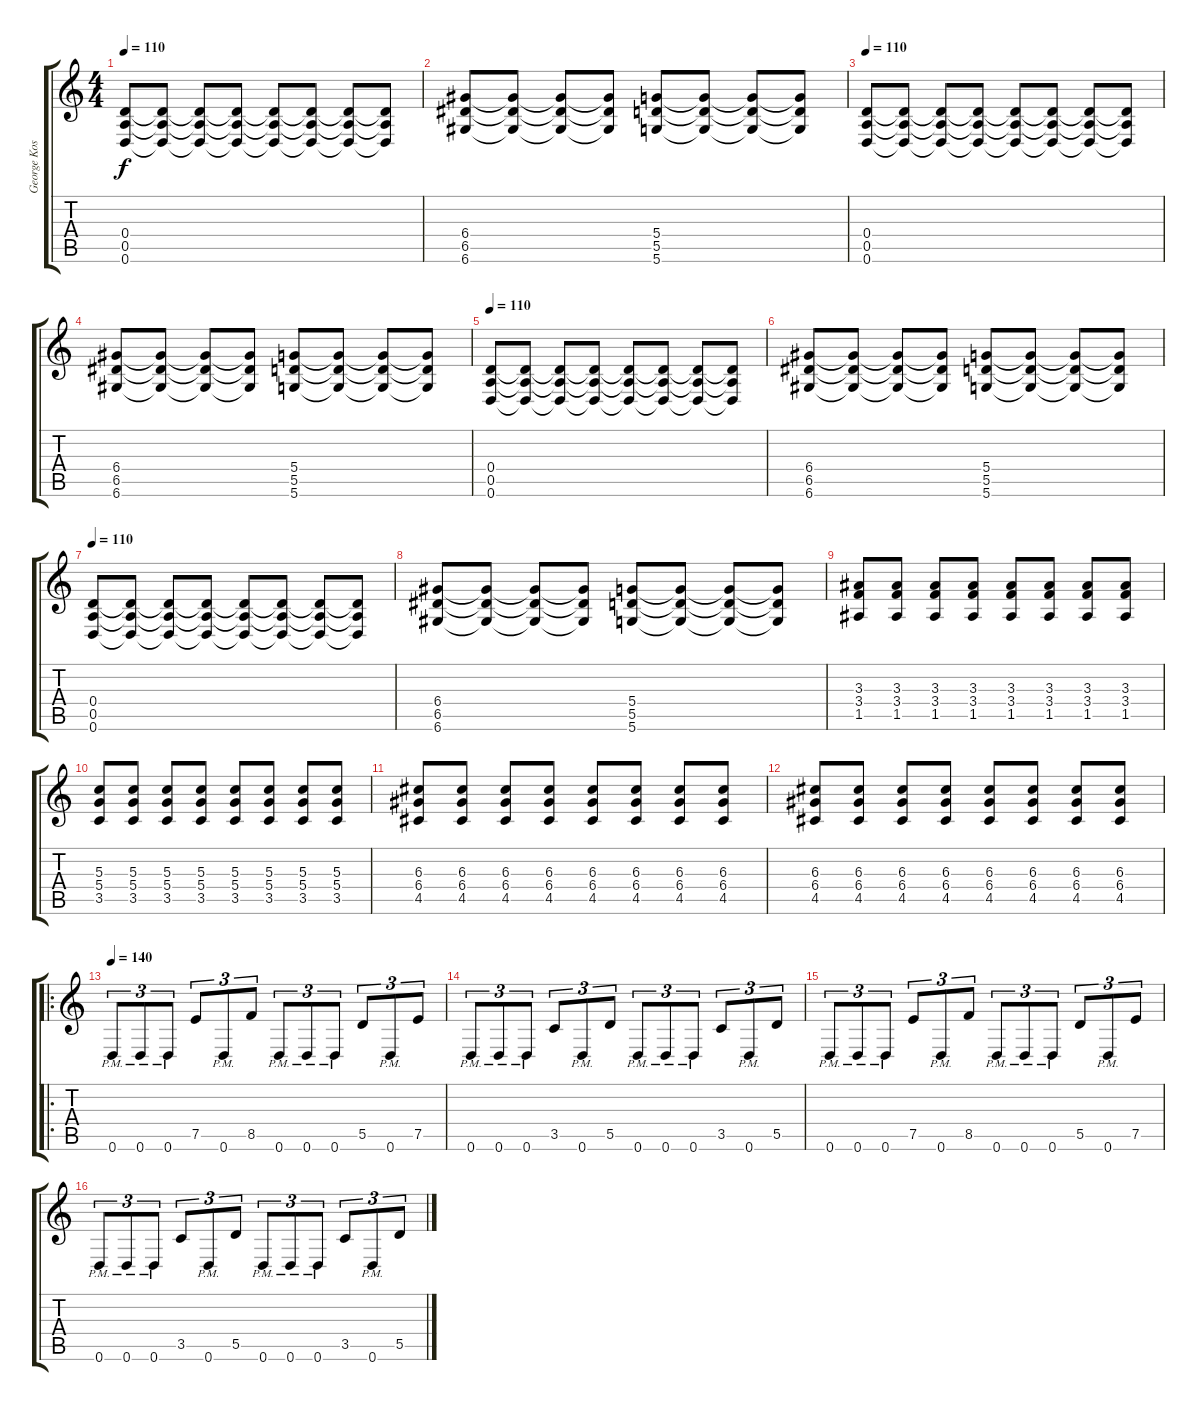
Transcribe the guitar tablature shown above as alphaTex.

\track ("George Kosmas" "George Kos") {instrument distortionguitar}
\staff {score tabs}
\tuning (E4 B3 G3 D3 A2 D2) {hide}
\ts (4 4)
\tempo 110
\clef g2
\ks c
(0.4 0.5 0.6).8{dy f} (0.4{t} 0.5{t} 0.6{t}).8 (0.4{t} 0.5{t} 0.6{t}).8 (0.4{t} 0.5{t} 0.6{t}).8 (0.4{t} 0.5{t} 0.6{t}).8 (0.4{t} 0.5{t} 0.6{t}).8 (0.4{t} 0.5{t} 0.6{t}).8 (0.4{t} 0.5{t} 0.6{t}).8 |
(6.4 6.5 6.6).8 (6.4{t} 6.5{t} 6.6{t}).8 (6.4{t} 6.5{t} 6.6{t}).8 (6.4{t} 6.5{t} 6.6{t}).8 (5.4 5.5 5.6).8 (5.4{t} 5.5{t} 5.6{t}).8 (5.4{t} 5.5{t} 5.6{t}).8 (5.4{t} 5.5{t} 5.6{t}).8 |
\tempo 110
(0.4 0.5 0.6).8 (0.4{t} 0.5{t} 0.6{t}).8 (0.4{t} 0.5{t} 0.6{t}).8 (0.4{t} 0.5{t} 0.6{t}).8 (0.4{t} 0.5{t} 0.6{t}).8 (0.4{t} 0.5{t} 0.6{t}).8 (0.4{t} 0.5{t} 0.6{t}).8 (0.4{t} 0.5{t} 0.6{t}).8 |
(6.4 6.5 6.6).8 (6.4{t} 6.5{t} 6.6{t}).8 (6.4{t} 6.5{t} 6.6{t}).8 (6.4{t} 6.5{t} 6.6{t}).8 (5.4 5.5 5.6).8 (5.4{t} 5.5{t} 5.6{t}).8 (5.4{t} 5.5{t} 5.6{t}).8 (5.4{t} 5.5{t} 5.6{t}).8 |
\tempo 110
(0.4 0.5 0.6).8 (0.4{t} 0.5{t} 0.6{t}).8 (0.4{t} 0.5{t} 0.6{t}).8 (0.4{t} 0.5{t} 0.6{t}).8 (0.4{t} 0.5{t} 0.6{t}).8 (0.4{t} 0.5{t} 0.6{t}).8 (0.4{t} 0.5{t} 0.6{t}).8 (0.4{t} 0.5{t} 0.6{t}).8 |
(6.4 6.5 6.6).8 (6.4{t} 6.5{t} 6.6{t}).8 (6.4{t} 6.5{t} 6.6{t}).8 (6.4{t} 6.5{t} 6.6{t}).8 (5.4 5.5 5.6).8 (5.4{t} 5.5{t} 5.6{t}).8 (5.4{t} 5.5{t} 5.6{t}).8 (5.4{t} 5.5{t} 5.6{t}).8 |
\tempo 110
(0.4 0.5 0.6).8 (0.4{t} 0.5{t} 0.6{t}).8 (0.4{t} 0.5{t} 0.6{t}).8 (0.4{t} 0.5{t} 0.6{t}).8 (0.4{t} 0.5{t} 0.6{t}).8 (0.4{t} 0.5{t} 0.6{t}).8 (0.4{t} 0.5{t} 0.6{t}).8 (0.4{t} 0.5{t} 0.6{t}).8 |
(6.4 6.5 6.6).8 (6.4{t} 6.5{t} 6.6{t}).8 (6.4{t} 6.5{t} 6.6{t}).8 (6.4{t} 6.5{t} 6.6{t}).8 (5.4 5.5 5.6).8 (5.4{t} 5.5{t} 5.6{t}).8 (5.4{t} 5.5{t} 5.6{t}).8 (5.4{t} 5.5{t} 5.6{t}).8 |
(3.3 3.4 1.5).8 (3.3 3.4 1.5).8 (3.3 3.4 1.5).8 (3.3 3.4 1.5).8 (3.3 3.4 1.5).8 (3.3 3.4 1.5).8 (3.3 3.4 1.5).8 (3.3 3.4 1.5).8 |
(5.3 5.4 3.5).8 (5.3 5.4 3.5).8 (5.3 5.4 3.5).8 (5.3 5.4 3.5).8 (5.3 5.4 3.5).8 (5.3 5.4 3.5).8 (5.3 5.4 3.5).8 (5.3 5.4 3.5).8 |
(6.3 6.4 4.5).8 (6.3 6.4 4.5).8 (6.3 6.4 4.5).8 (6.3 6.4 4.5).8 (6.3 6.4 4.5).8 (6.3 6.4 4.5).8 (6.3 6.4 4.5).8 (6.3 6.4 4.5).8 |
(6.3 6.4 4.5).8 (6.3 6.4 4.5).8 (6.3 6.4 4.5).8 (6.3 6.4 4.5).8 (6.3 6.4 4.5).8 (6.3 6.4 4.5).8 (6.3 6.4 4.5).8 (6.3 6.4 4.5).8 |
\ro
\tempo 140
0.6{pm}.8{tu (3 2)} 0.6{pm}.8{tu (3 2)} 0.6{pm}.8{tu (3 2)} 7.5.8{tu (3 2)} 0.6{pm}.8{tu (3 2)} 8.5.8{tu (3 2)} 0.6{pm}.8{tu (3 2)} 0.6{pm}.8{tu (3 2)} 0.6{pm}.8{tu (3 2)} 5.5.8{tu (3 2)} 0.6{pm}.8{tu (3 2)} 7.5.8{tu (3 2)} |
0.6{pm}.8{tu (3 2)} 0.6{pm}.8{tu (3 2)} 0.6{pm}.8{tu (3 2)} 3.5.8{tu (3 2)} 0.6{pm}.8{tu (3 2)} 5.5.8{tu (3 2)} 0.6{pm}.8{tu (3 2)} 0.6{pm}.8{tu (3 2)} 0.6{pm}.8{tu (3 2)} 3.5.8{tu (3 2)} 0.6{pm}.8{tu (3 2)} 5.5.8{tu (3 2)} |
0.6{pm}.8{tu (3 2)} 0.6{pm}.8{tu (3 2)} 0.6{pm}.8{tu (3 2)} 7.5.8{tu (3 2)} 0.6{pm}.8{tu (3 2)} 8.5.8{tu (3 2)} 0.6{pm}.8{tu (3 2)} 0.6{pm}.8{tu (3 2)} 0.6{pm}.8{tu (3 2)} 5.5.8{tu (3 2)} 0.6{pm}.8{tu (3 2)} 7.5.8{tu (3 2)} |
0.6{pm}.8{tu (3 2)} 0.6{pm}.8{tu (3 2)} 0.6{pm}.8{tu (3 2)} 3.5.8{tu (3 2)} 0.6{pm}.8{tu (3 2)} 5.5.8{tu (3 2)} 0.6{pm}.8{tu (3 2)} 0.6{pm}.8{tu (3 2)} 0.6{pm}.8{tu (3 2)} 3.5.8{tu (3 2)} 0.6{pm}.8{tu (3 2)} 5.5.8{tu (3 2)}
